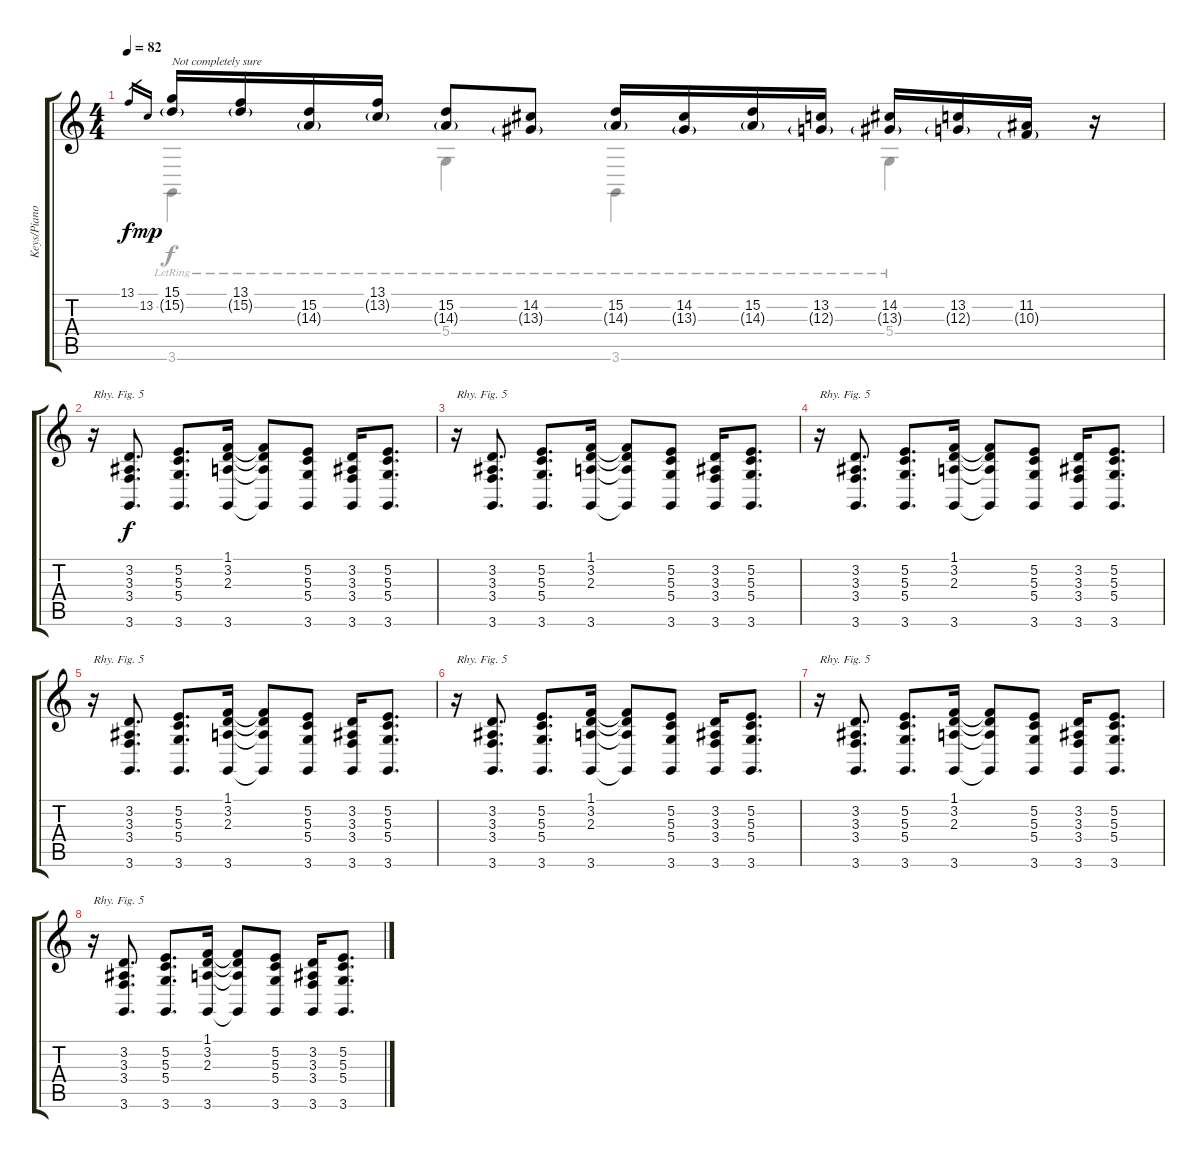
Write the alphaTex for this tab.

\track ("Keys/Piano" "Keys/Piano") {instrument acousticgrandpiano}
\staff {score tabs}
\tuning (E4 B3 G3 D3 A2 E2) {hide}
\voice
\ts (4 4)
\tempo 82
\clef g2
\ks c
13.1.16{gr dy f} 13.2.16{gr dy mp} (15.1 15.2{g}).16{txt "Not completely sure"} (13.1 15.2{g}).16 (15.2 14.3{g}).16 (13.1 13.2{g}).16 (15.2 14.3{g}).8 (14.2 13.3{g}).8 (15.2 14.3{g}).16 (14.2 13.3{g}).16 (15.2 14.3{g}).16 (13.2 12.3{g}).16 (14.2 13.3{g}).16 (13.2 12.3{g}).16 (11.2 10.3{g}).16 r.16 |
r.16{txt "Rhy. Fig. 5"} (3.2 3.3 3.4 3.6).8{d dy f} (5.2 5.3 5.4 3.6).8{d} (1.1 3.2 2.3 3.6).16 (1.1{t} 3.2{t} 2.3{t} 3.6{t}).8 (5.2 5.3 5.4 3.6).8 (3.2 3.3 3.4 3.6).16 (5.2 5.3 5.4 3.6).8{d} |
r.16{txt "Rhy. Fig. 5"} (3.2 3.3 3.4 3.6).8{d} (5.2 5.3 5.4 3.6).8{d} (1.1 3.2 2.3 3.6).16 (1.1{t} 3.2{t} 2.3{t} 3.6{t}).8 (5.2 5.3 5.4 3.6).8 (3.2 3.3 3.4 3.6).16 (5.2 5.3 5.4 3.6).8{d} |
r.16{txt "Rhy. Fig. 5"} (3.2 3.3 3.4 3.6).8{d} (5.2 5.3 5.4 3.6).8{d} (1.1 3.2 2.3 3.6).16 (1.1{t} 3.2{t} 2.3{t} 3.6{t}).8 (5.2 5.3 5.4 3.6).8 (3.2 3.3 3.4 3.6).16 (5.2 5.3 5.4 3.6).8{d} |
r.16{txt "Rhy. Fig. 5"} (3.2 3.3 3.4 3.6).8{d} (5.2 5.3 5.4 3.6).8{d} (1.1 3.2 2.3 3.6).16 (1.1{t} 3.2{t} 2.3{t} 3.6{t}).8 (5.2 5.3 5.4 3.6).8 (3.2 3.3 3.4 3.6).16 (5.2 5.3 5.4 3.6).8{d} |
r.16{txt "Rhy. Fig. 5"} (3.2 3.3 3.4 3.6).8{d} (5.2 5.3 5.4 3.6).8{d} (1.1 3.2 2.3 3.6).16 (1.1{t} 3.2{t} 2.3{t} 3.6{t}).8 (5.2 5.3 5.4 3.6).8 (3.2 3.3 3.4 3.6).16 (5.2 5.3 5.4 3.6).8{d} |
r.16{txt "Rhy. Fig. 5"} (3.2 3.3 3.4 3.6).8{d} (5.2 5.3 5.4 3.6).8{d} (1.1 3.2 2.3 3.6).16 (1.1{t} 3.2{t} 2.3{t} 3.6{t}).8 (5.2 5.3 5.4 3.6).8 (3.2 3.3 3.4 3.6).16 (5.2 5.3 5.4 3.6).8{d} |
r.16{txt "Rhy. Fig. 5"} (3.2 3.3 3.4 3.6).8{d} (5.2 5.3 5.4 3.6).8{d} (1.1 3.2 2.3 3.6).16 (1.1{t} 3.2{t} 2.3{t} 3.6{t}).8 (5.2 5.3 5.4 3.6).8 (3.2 3.3 3.4 3.6).16 (5.2 5.3 5.4 3.6).8{d}
\voice
\clef g2
\ottava regular
\simile none
\ks c
3.6{lr}.4{dy f} 5.4{lr}.4 3.6{lr}.4 5.4{lr}.4 |
|
|
|
|
|
|
